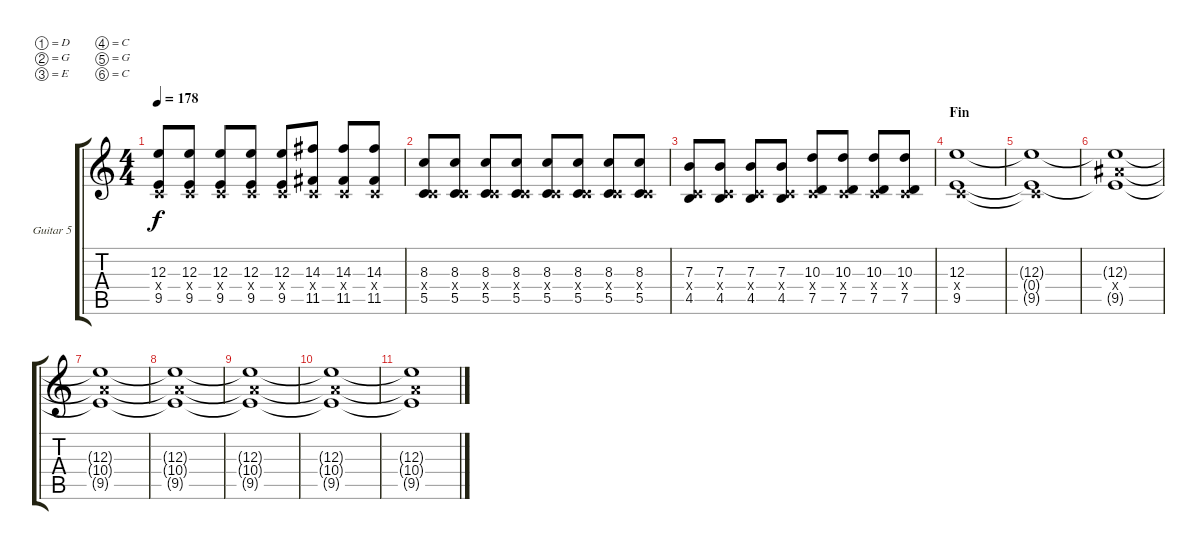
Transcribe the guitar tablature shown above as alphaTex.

\bracketExtendMode groupsimilarinstruments
\firstSystemTrackNameOrientation horizontal
\otherSystemsTrackNameOrientation horizontal
\track ("Delay Guitar 1" "Guitar 5") {instrument distortionguitar}
\staff {score tabs}
\tuning (D4 G3 E3 C3 G2 C2)
\ts (4 4)
\tempo 178
\clef g2
\scale
0.333333
\ks c
(9.5 12.3 0.4{x}).8{dy f} (9.5 12.3 0.4{x}).8 (9.5 12.3 0.4{x}).8 (9.5 12.3 0.4{x}).8 (9.5 12.3 0.4{x}).8 (14.3 11.5 0.4{x}).8 (11.5 14.3 0.4{x}).8 (11.5 14.3 0.4{x}).8 |
\scale
0.333333 (5.5 8.3 0.4{x}).8 (5.5 8.3 0.4{x}).8 (5.5 8.3 0.4{x}).8 (5.5 8.3 0.4{x}).8 (5.5 8.3 0.4{x}).8 (5.5 8.3 0.4{x}).8 (5.5 8.3 0.4{x}).8 (5.5 8.3 0.4{x}).8 |
\scale
0.333333 (4.5 0.4{x} 7.3).8 (4.5 0.4{x} 7.3).8 (4.5 0.4{x} 7.3).8 (4.5 0.4{x} 7.3).8 (7.5 0.4{x} 10.3).8 (7.5 0.4{x} 10.3).8 (7.5 0.4{x} 10.3).8 (7.5 0.4{x} 10.3).8 |
\section ("" "Fin")
\scale
0.333333 (9.5 0.4{x} 12.3).1 |
(9.5{t} 0.4{x t} 12.3{t}).1 |
(9.5{t} 10.4{x} 12.3{t}).1 |
(9.5{t} 10.4{x t} 12.3{t}).1 |
(9.5{t} 10.4{x t} 12.3{t}).1 |
(9.5{t} 10.4{x t} 12.3{t}).1 |
(9.5{t} 10.4{x t} 12.3{t}).1 |
(9.5{t} 10.4{x t} 12.3{t}).1
